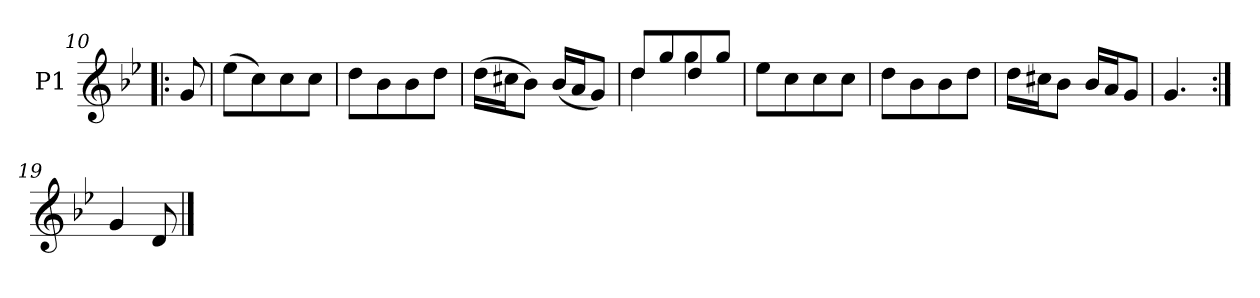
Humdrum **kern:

**kern
*part1
*staff1
*I"P1
*clefG2
*k[b-e-]
*g:
=10!|:
8g
=11
(8ee-L
8cc)
8cc
8ccJ
=12
8ddL
8b-
8b-
8ddJ
=13
(16ddLL
16cc#XJ
8b-J)
(16b-LL
16aJ
8gJ)
=14
*^
8ddL	4dd
8gg	.
8dd	4gg
8ggJ	.
*v	*v
=15
8ee-L
8cc
8cc
8ccJ
=16
8ddL
8b-
8b-
8ddJ
=17
16ddLL
16cc#XJ
8b-J
16b-LL
16aJ
8gJ
=18
4.g
=19:|!
4g
8d
==
*-
